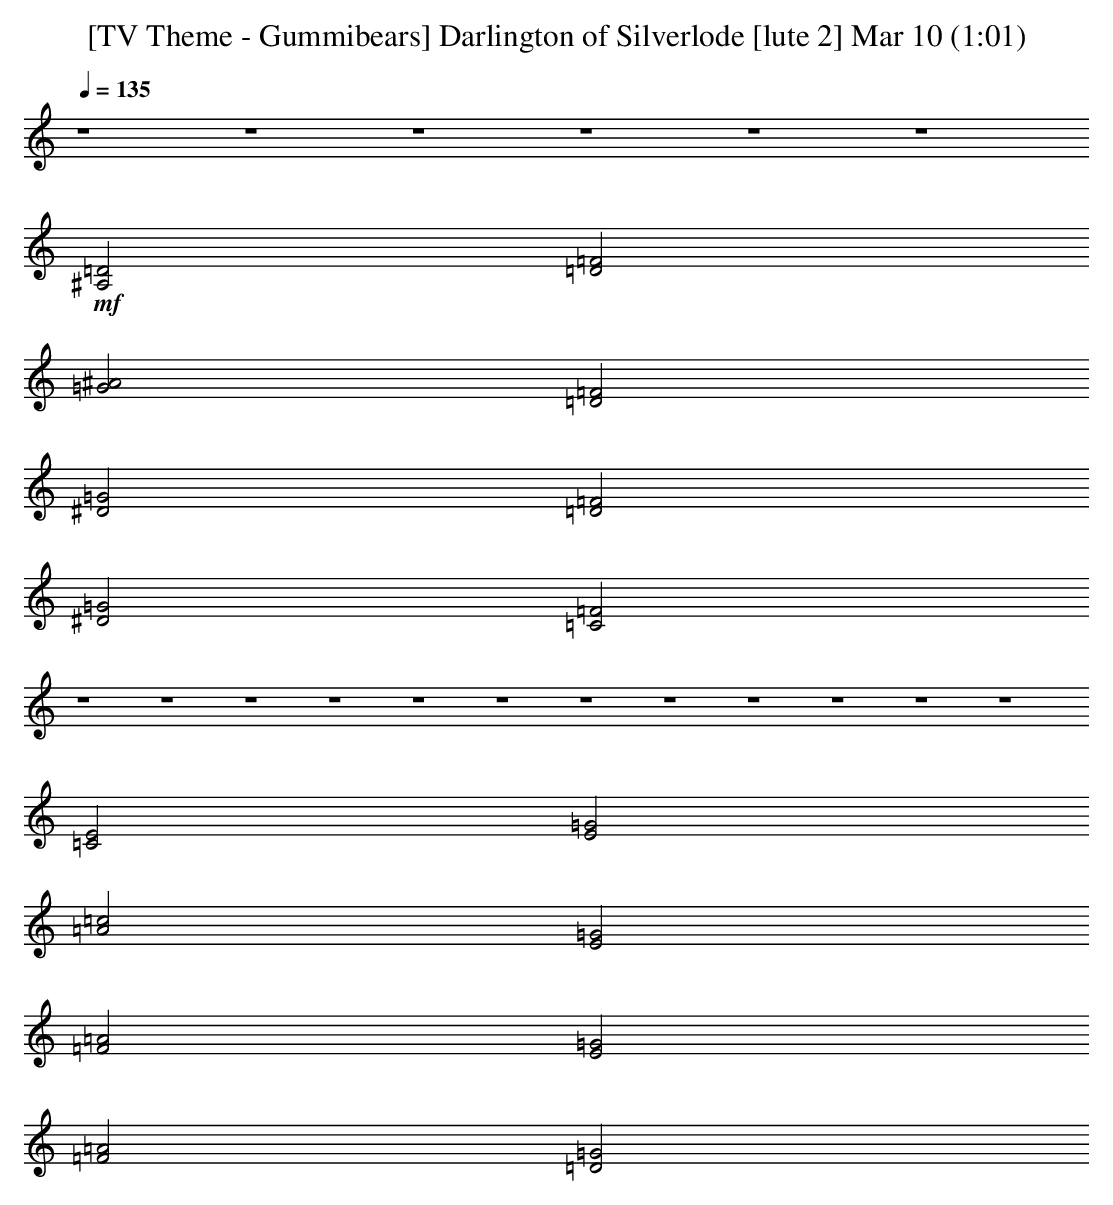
X:1
T: [TV Theme - Gummibears] Darlington of Silverlode [lute 2] Mar 10 (1:01)
L: 1/4
K: C
Q: 1/4=135
z4 z4 z4 z4 z4 z4
+mf+ [^A,2=D2]
[=D2=F2]
[=G2^A2]
[=D2=F2]
[^D2=G2]
[=D2=F2]
[^D2=G2]
[=C2=F2]
z4 z4 z4 z4 z4 z4 z4 z4 z4 z4 z4 z4
[=C2E2]
[E2=G2]
[=A2=c2]
[E2=G2]
[=F2=A2]
[E2=G2]
[=F2=A2]
[=D2=G2]
